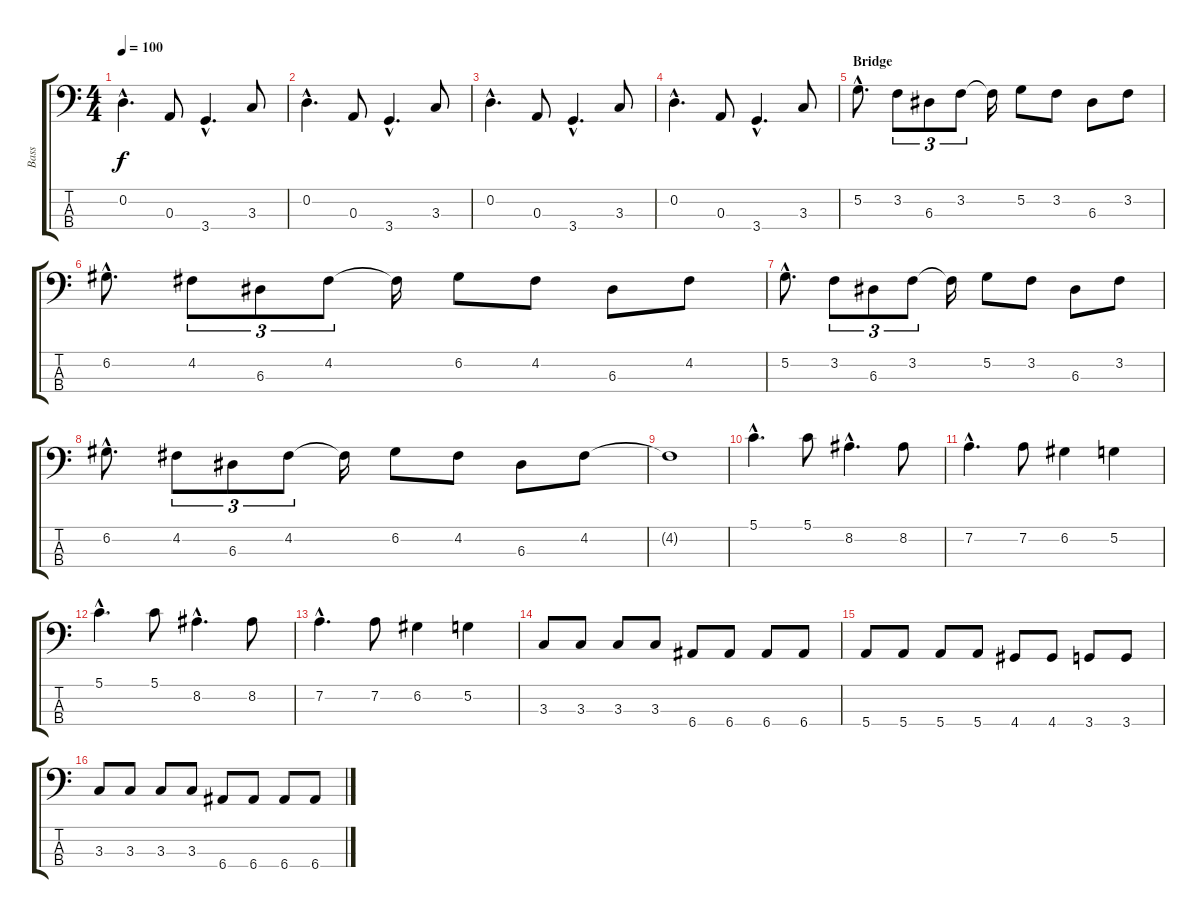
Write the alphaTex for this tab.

\track ("Bass" "Bass") {instrument acousticguitarnylon}
\staff {score tabs}
\tuning (G2 D2 A1 E1) {hide}
\ts (4 4)
\tempo 100
\clef f4
\ks c
0.2{hac}.4{d dy f} 0.3.8 3.4{hac}.4{d} 3.3.8 |
0.2{hac}.4{d} 0.3.8 3.4{hac}.4{d} 3.3.8 |
0.2{hac}.4{d} 0.3.8 3.4{hac}.4{d} 3.3.8 |
0.2{hac}.4{d} 0.3.8 3.4{hac}.4{d} 3.3.8 |
\section ("" "Bridge")
5.2{hac}.8{d} 3.2.8{tu (3 2)} 6.3.8{tu (3 2)} 3.2.8{tu (3 2)} 3.2{t}.16 5.2.8 3.2.8 6.3.8 3.2.8 |
6.2{hac}.8{d} 4.2.8{tu (3 2)} 6.3.8{tu (3 2)} 4.2.8{tu (3 2)} 4.2{t}.16 6.2.8 4.2.8 6.3.8 4.2.8 |
5.2{hac}.8{d} 3.2.8{tu (3 2)} 6.3.8{tu (3 2)} 3.2.8{tu (3 2)} 3.2{t}.16 5.2.8 3.2.8 6.3.8 3.2.8 |
6.2{hac}.8{d} 4.2.8{tu (3 2)} 6.3.8{tu (3 2)} 4.2.8{tu (3 2)} 4.2{t}.16 6.2.8 4.2.8 6.3.8 4.2.8 |
4.2{t}.1 |
5.1{hac}.4{d} 5.1.8 8.2{hac}.4{d} 8.2.8 |
7.2{hac}.4{d} 7.2.8 6.2.4 5.2.4 |
5.1{hac}.4{d} 5.1.8 8.2{hac}.4{d} 8.2.8 |
7.2{hac}.4{d} 7.2.8 6.2.4 5.2.4 |
3.3.8 3.3.8 3.3.8 3.3.8 6.4.8 6.4.8 6.4.8 6.4.8 |
5.4.8 5.4.8 5.4.8 5.4.8 4.4.8 4.4.8 3.4.8 3.4.8 |
3.3.8 3.3.8 3.3.8 3.3.8 6.4.8 6.4.8 6.4.8 6.4.8
